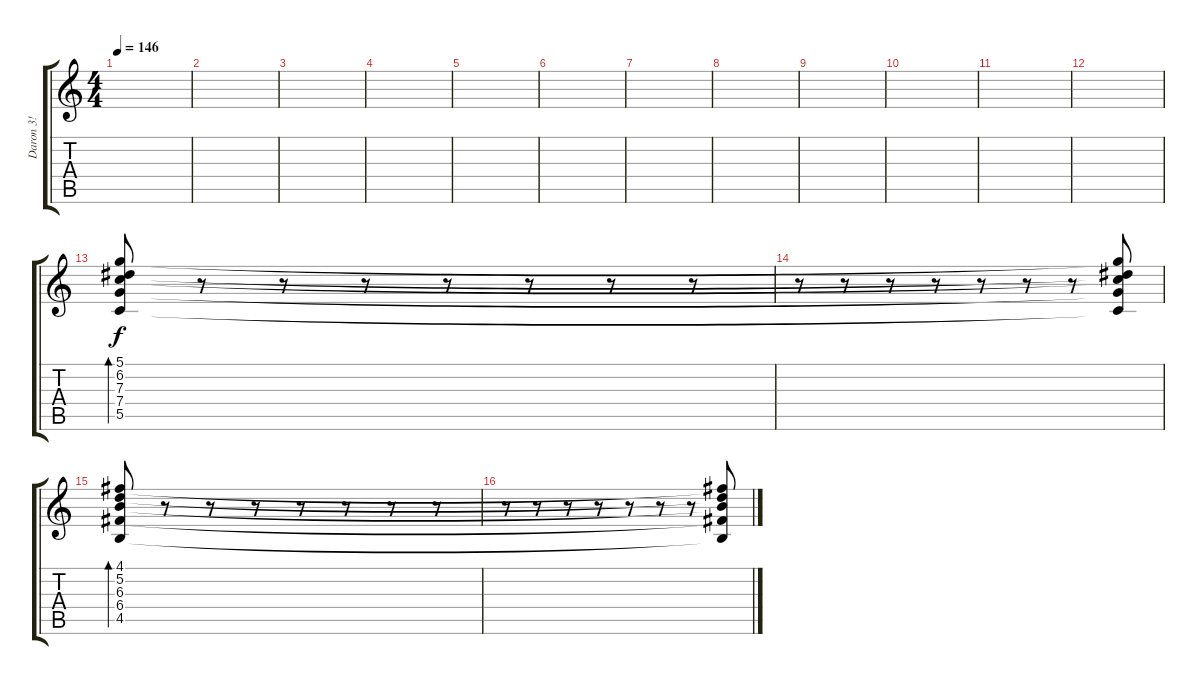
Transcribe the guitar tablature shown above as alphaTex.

\track ("Daron 3!" "Daron 3!") {instrument electricguitarjazz}
\staff {score tabs}
\tuning (D4 A3 F3 C3 G2 C2) {hide}
\ts (4 4)
\tempo 146
\clef g2
\ks c
|
|
|
|
|
|
|
|
|
|
|
|
(5.1 6.2 7.3 7.4 5.5).8{bd 120} r.8 r.8 r.8 r.8 r.8 r.8 r.8 |
r.8 r.8 r.8 r.8 r.8 r.8 r.8 (5.1{t} 6.2{t} 7.3{t} 7.4{t} 5.5{t}).8 |
(4.1 5.2 6.3 6.4 4.5).8{bd 120} r.8 r.8 r.8 r.8 r.8 r.8 r.8 |
r.8 r.8 r.8 r.8 r.8 r.8 r.8 (4.1{t} 5.2{t} 6.3{t} 6.4{t} 4.5{t}).8
